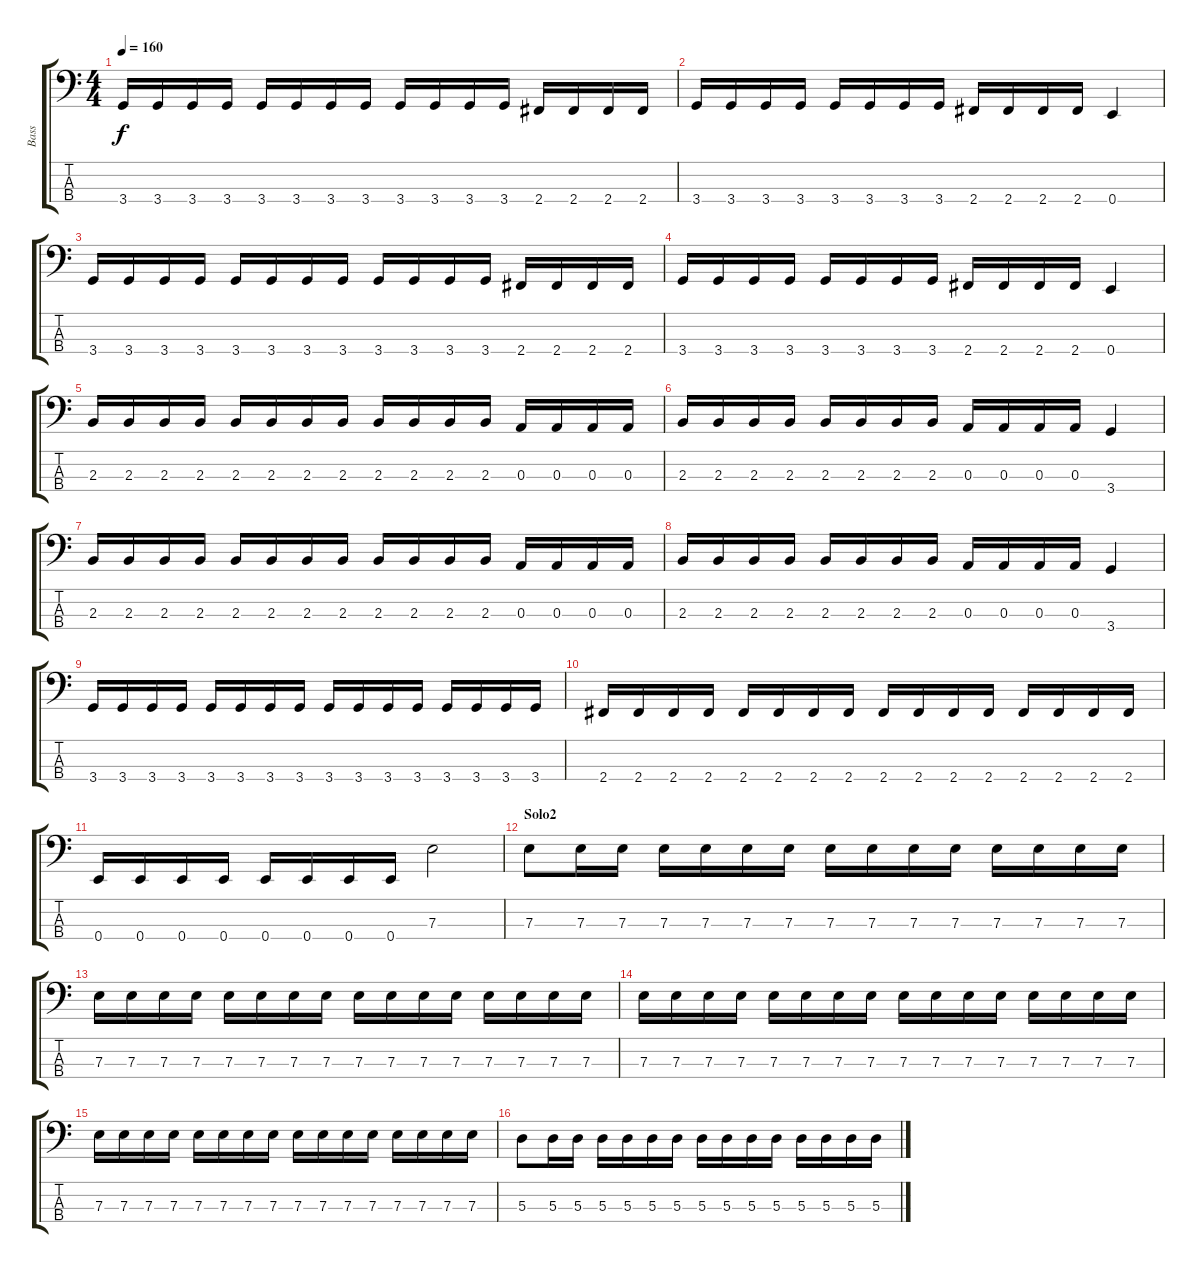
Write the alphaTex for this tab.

\track ("Bass" "Bass") {instrument electricbassfinger}
\staff {score tabs}
\tuning (G2 D2 A1 E1) {hide}
\ts (4 4)
\tempo 160
\clef f4
\ks c
3.4.16{dy f} 3.4.16 3.4.16 3.4.16 3.4.16 3.4.16 3.4.16 3.4.16 3.4.16 3.4.16 3.4.16 3.4.16 2.4.16 2.4.16 2.4.16 2.4.16 |
3.4.16 3.4.16 3.4.16 3.4.16 3.4.16 3.4.16 3.4.16 3.4.16 2.4.16 2.4.16 2.4.16 2.4.16 0.4.4 |
3.4.16 3.4.16 3.4.16 3.4.16 3.4.16 3.4.16 3.4.16 3.4.16 3.4.16 3.4.16 3.4.16 3.4.16 2.4.16 2.4.16 2.4.16 2.4.16 |
3.4.16 3.4.16 3.4.16 3.4.16 3.4.16 3.4.16 3.4.16 3.4.16 2.4.16 2.4.16 2.4.16 2.4.16 0.4.4 |
2.3.16 2.3.16 2.3.16 2.3.16 2.3.16 2.3.16 2.3.16 2.3.16 2.3.16 2.3.16 2.3.16 2.3.16 0.3.16 0.3.16 0.3.16 0.3.16 |
2.3.16 2.3.16 2.3.16 2.3.16 2.3.16 2.3.16 2.3.16 2.3.16 0.3.16 0.3.16 0.3.16 0.3.16 3.4.4 |
2.3.16 2.3.16 2.3.16 2.3.16 2.3.16 2.3.16 2.3.16 2.3.16 2.3.16 2.3.16 2.3.16 2.3.16 0.3.16 0.3.16 0.3.16 0.3.16 |
2.3.16 2.3.16 2.3.16 2.3.16 2.3.16 2.3.16 2.3.16 2.3.16 0.3.16 0.3.16 0.3.16 0.3.16 3.4.4 |
3.4.16 3.4.16 3.4.16 3.4.16 3.4.16 3.4.16 3.4.16 3.4.16 3.4.16 3.4.16 3.4.16 3.4.16 3.4.16 3.4.16 3.4.16 3.4.16 |
2.4.16 2.4.16 2.4.16 2.4.16 2.4.16 2.4.16 2.4.16 2.4.16 2.4.16 2.4.16 2.4.16 2.4.16 2.4.16 2.4.16 2.4.16 2.4.16 |
0.4.16 0.4.16 0.4.16 0.4.16 0.4.16 0.4.16 0.4.16 0.4.16 7.3.2 |
\section ("" "Solo2")
7.3.8 7.3.16 7.3.16 7.3.16 7.3.16 7.3.16 7.3.16 7.3.16 7.3.16 7.3.16 7.3.16 7.3.16 7.3.16 7.3.16 7.3.16 |
7.3.16 7.3.16 7.3.16 7.3.16 7.3.16 7.3.16 7.3.16 7.3.16 7.3.16 7.3.16 7.3.16 7.3.16 7.3.16 7.3.16 7.3.16 7.3.16 |
7.3.16 7.3.16 7.3.16 7.3.16 7.3.16 7.3.16 7.3.16 7.3.16 7.3.16 7.3.16 7.3.16 7.3.16 7.3.16 7.3.16 7.3.16 7.3.16 |
7.3.16 7.3.16 7.3.16 7.3.16 7.3.16 7.3.16 7.3.16 7.3.16 7.3.16 7.3.16 7.3.16 7.3.16 7.3.16 7.3.16 7.3.16 7.3.16 |
5.3.8 5.3.16 5.3.16 5.3.16 5.3.16 5.3.16 5.3.16 5.3.16 5.3.16 5.3.16 5.3.16 5.3.16 5.3.16 5.3.16 5.3.16
